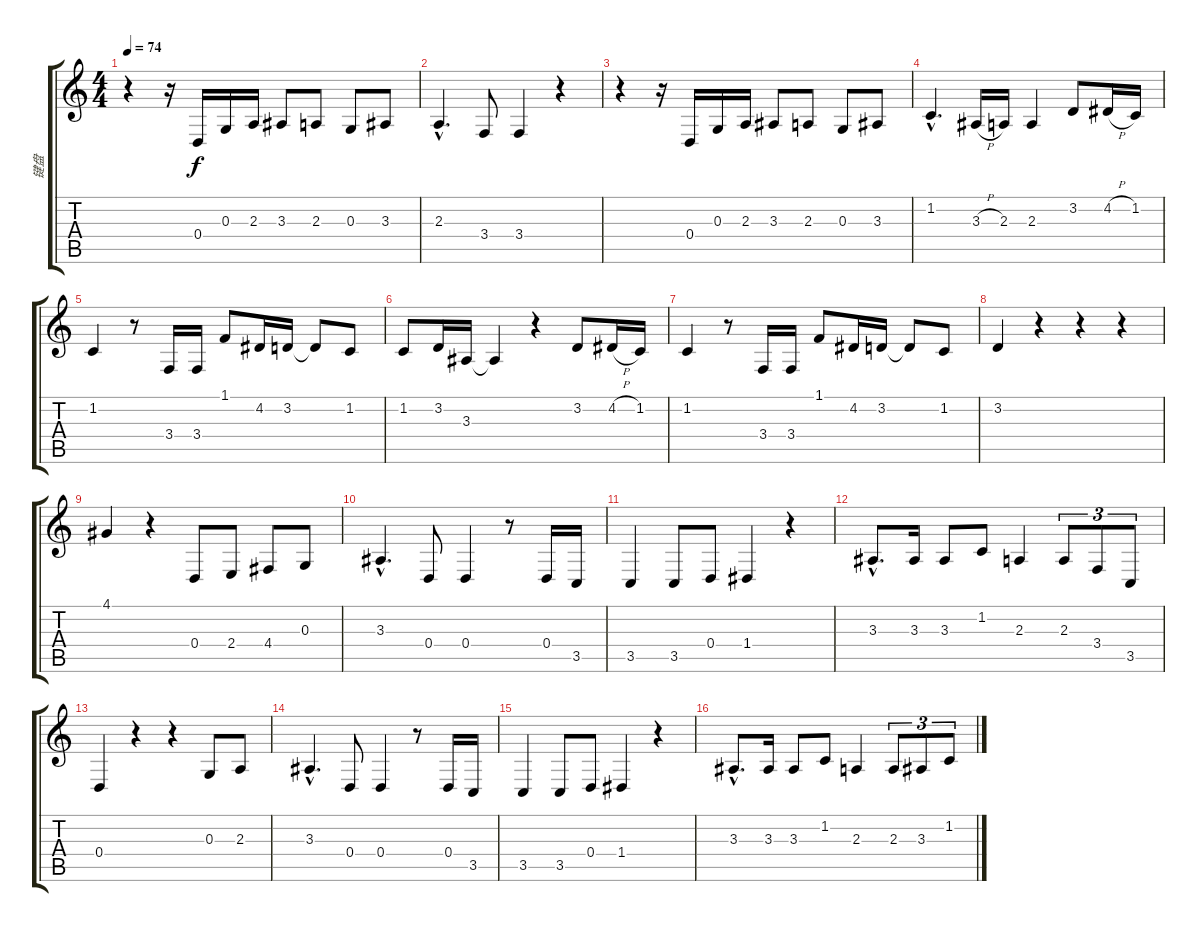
\track ("键盘" "键盘") {instrument choiraahs}
\staff {score tabs}
\tuning (E4 B3 G3 D3 A2 E2) {hide}
\ts (4 4)
\tempo 74
\clef g2
\ks c
r.4{dy f} r.16 0.4.16 0.3.16 2.3.16 3.3.8 2.3.8 0.3.8 3.3.8 |
2.3{hac}.4{d} 3.4.8 3.4.4 r.4 |
r.4 r.16 0.4.16 0.3.16 2.3.16 3.3.8 2.3.8 0.3.8 3.3.8 |
1.2{hac}.4{d} 3.3{h}.16 2.3.16 2.3.4 3.2.8 4.2{h}.16 1.2.16 |
1.2.4 r.8 3.4.16 3.4.16 1.1.8 4.2.16 3.2.16 3.2{t}.8 1.2.8 |
1.2.8 3.2.16 3.3.16 3.3{t}.4 r.4 3.2.8 4.2{h}.16 1.2.16 |
1.2.4 r.8 3.4.16 3.4.16 1.1.8 4.2.16 3.2.16 3.2{t}.8 1.2.8 |
3.2.4 r.4 r.4 r.4 |
4.1.4 r.4 0.4.8 2.4.8 4.4.8 0.3.8 |
3.3{hac}.4{d} 0.4.8 0.4.4 r.8 0.4.16 3.5.16 |
3.5.4 3.5.8 0.4.8 1.4.4 r.4 |
3.3{hac}.8{d} 3.3.16 3.3.8 1.2.8 2.3.4 2.3.8{tu (3 2)} 3.4.8{tu (3 2)} 3.5.8{tu (3 2)} |
0.4.4 r.4 r.4 0.3.8 2.3.8 |
3.3{hac}.4{d} 0.4.8 0.4.4 r.8 0.4.16 3.5.16 |
3.5.4 3.5.8 0.4.8 1.4.4 r.4 |
3.3{hac}.8{d} 3.3.16 3.3.8 1.2.8 2.3.4 2.3.8{tu (3 2)} 3.3.8{tu (3 2)} 1.2.8{tu (3 2)}
